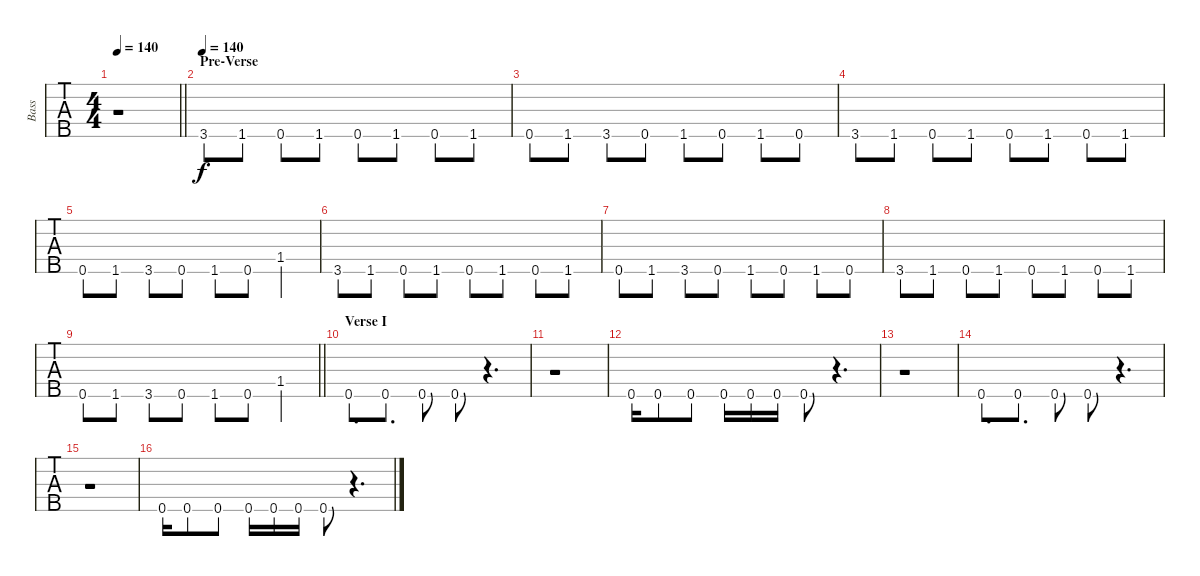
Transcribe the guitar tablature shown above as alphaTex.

\track ("Bass" "Bass") {instrument electricbassfinger}
\staff {tabs}
\tuning (Gb2 Db2 Ab1 Eb1 Bb0) {hide}
\ts (4 4)
\tempo 140
\clef f4
\barLineRight lightlight
\ks c
r.1{dy f} |
\section ("" "Pre-Verse")
\tempo 140
3.5.8 1.5.8 0.5.8 1.5.8 0.5.8 1.5.8 0.5.8 1.5.8 |
0.5.8 1.5.8 3.5.8 0.5.8 1.5.8 0.5.8 1.5.8 0.5.8 |
3.5.8 1.5.8 0.5.8 1.5.8 0.5.8 1.5.8 0.5.8 1.5.8 |
0.5.8 1.5.8 3.5.8 0.5.8 1.5.8 0.5.8 1.4.4 |
3.5.8 1.5.8 0.5.8 1.5.8 0.5.8 1.5.8 0.5.8 1.5.8 |
0.5.8 1.5.8 3.5.8 0.5.8 1.5.8 0.5.8 1.5.8 0.5.8 |
3.5.8 1.5.8 0.5.8 1.5.8 0.5.8 1.5.8 0.5.8 1.5.8 |
\barLineRight lightlight
0.5.8 1.5.8 3.5.8 0.5.8 1.5.8 0.5.8 1.4.4 |
\section ("" "Verse I")
0.5.8{d} 0.5.8{d} 0.5.8 0.5.8 r.4{d} |
r.1 |
0.5.16 0.5.8 0.5.8 0.5.16 0.5.16 0.5.16 0.5.8 r.4{d} |
r.1 |
0.5.8{d} 0.5.8{d} 0.5.8 0.5.8 r.4{d} |
r.1 |
0.5.16 0.5.8 0.5.8 0.5.16 0.5.16 0.5.16 0.5.8 r.4{d}
